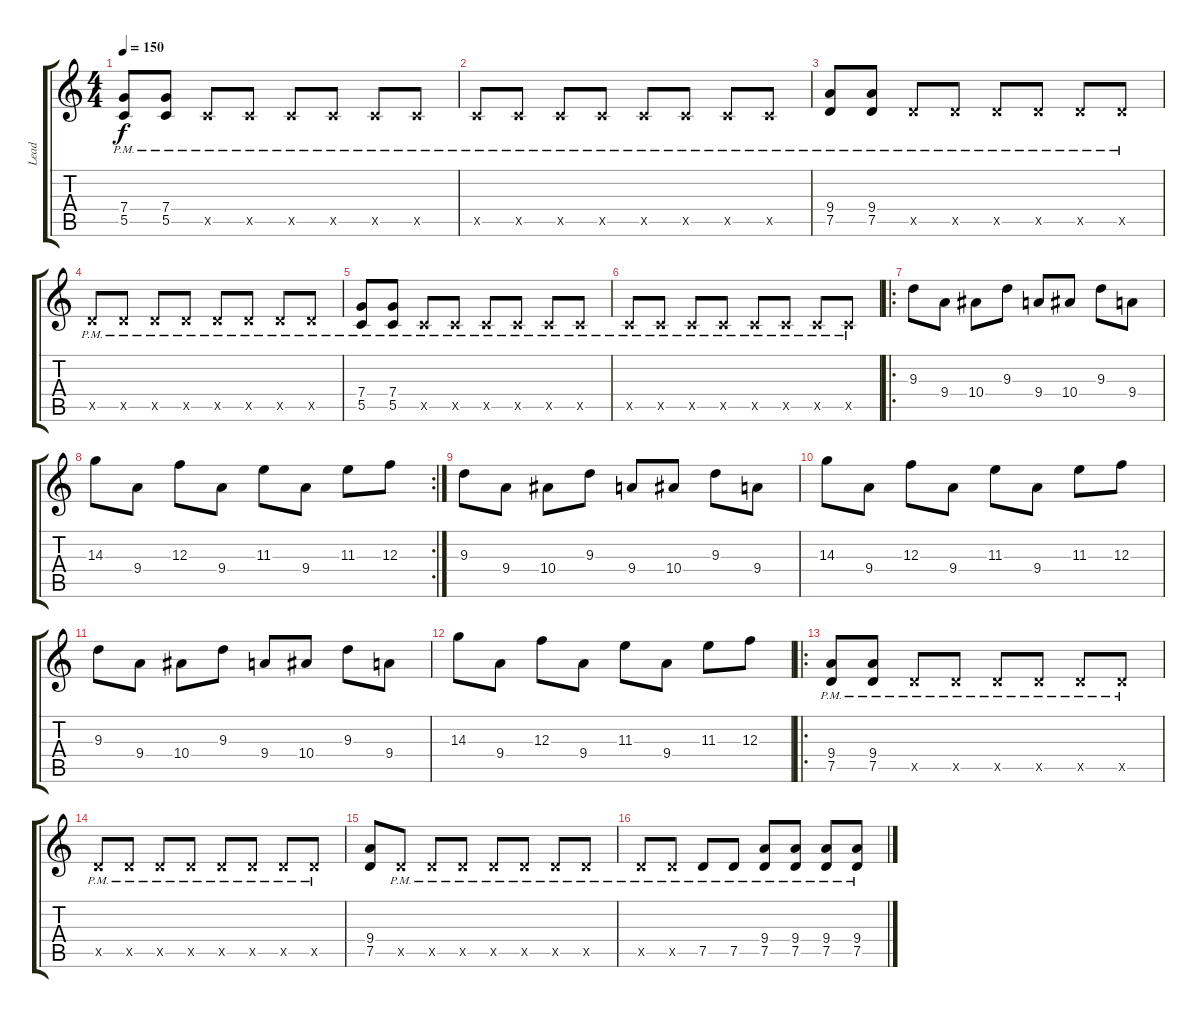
\track ("Lead" "Lead") {instrument distortionguitar}
\staff {score tabs}
\tuning (D4 A3 F3 C3 G2 C2) {hide}
\ts (4 4)
\tempo 150
\clef g2
\ks c
(7.4 5.5{pm}).8{dy f} (7.4 5.5{pm}).8 5.5{pm x}.8 5.5{pm x}.8 5.5{pm x}.8 5.5{pm x}.8 5.5{pm x}.8 5.5{pm x}.8 |
5.5{pm x}.8 5.5{pm x}.8 5.5{pm x}.8 5.5{pm x}.8 5.5{pm x}.8 5.5{pm x}.8 5.5{pm x}.8 5.5{pm x}.8 |
(9.4 7.5{pm}).8 (9.4 7.5{pm}).8 7.5{pm x}.8 7.5{pm x}.8 7.5{pm x}.8 7.5{pm x}.8 7.5{pm x}.8 7.5{pm x}.8 |
7.5{pm x}.8 7.5{pm x}.8 7.5{pm x}.8 7.5{pm x}.8 7.5{pm x}.8 7.5{pm x}.8 7.5{pm x}.8 7.5{pm x}.8 |
(7.4 5.5{pm}).8 (7.4 5.5{pm}).8 5.5{pm x}.8 5.5{pm x}.8 5.5{pm x}.8 5.5{pm x}.8 5.5{pm x}.8 5.5{pm x}.8 |
5.5{pm x}.8 5.5{pm x}.8 5.5{pm x}.8 5.5{pm x}.8 5.5{pm x}.8 5.5{pm x}.8 5.5{pm x}.8 5.5{pm x}.8 |
\ro
9.3.8 9.4.8 10.4.8 9.3.8 9.4.8 10.4.8 9.3.8 9.4.8 |
\rc 2
14.3.8 9.4.8 12.3.8 9.4.8 11.3.8 9.4.8 11.3.8 12.3.8 |
9.3.8 9.4.8 10.4.8 9.3.8 9.4.8 10.4.8 9.3.8 9.4.8 |
14.3.8 9.4.8 12.3.8 9.4.8 11.3.8 9.4.8 11.3.8 12.3.8 |
9.3.8 9.4.8 10.4.8 9.3.8 9.4.8 10.4.8 9.3.8 9.4.8 |
14.3.8 9.4.8 12.3.8 9.4.8 11.3.8 9.4.8 11.3.8 12.3.8 |
\ro
(9.4 7.5{pm}).8 (9.4 7.5{pm}).8 7.5{pm x}.8 7.5{pm x}.8 7.5{pm x}.8 7.5{pm x}.8 7.5{pm x}.8 7.5{pm x}.8 |
7.5{pm x}.8 7.5{pm x}.8 7.5{pm x}.8 7.5{pm x}.8 7.5{pm x}.8 7.5{pm x}.8 7.5{pm x}.8 7.5{pm x}.8 |
(9.4 7.5).8 7.5{pm x}.8 7.5{pm x}.8 7.5{pm x}.8 7.5{pm x}.8 7.5{pm x}.8 7.5{pm x}.8 7.5{pm x}.8 |
7.5{pm x}.8 7.5{pm x}.8 7.5{pm}.8 7.5{pm}.8 (9.4 7.5{pm}).8 (9.4 7.5{pm}).8 (9.4 7.5{pm}).8 (9.4 7.5{pm}).8
